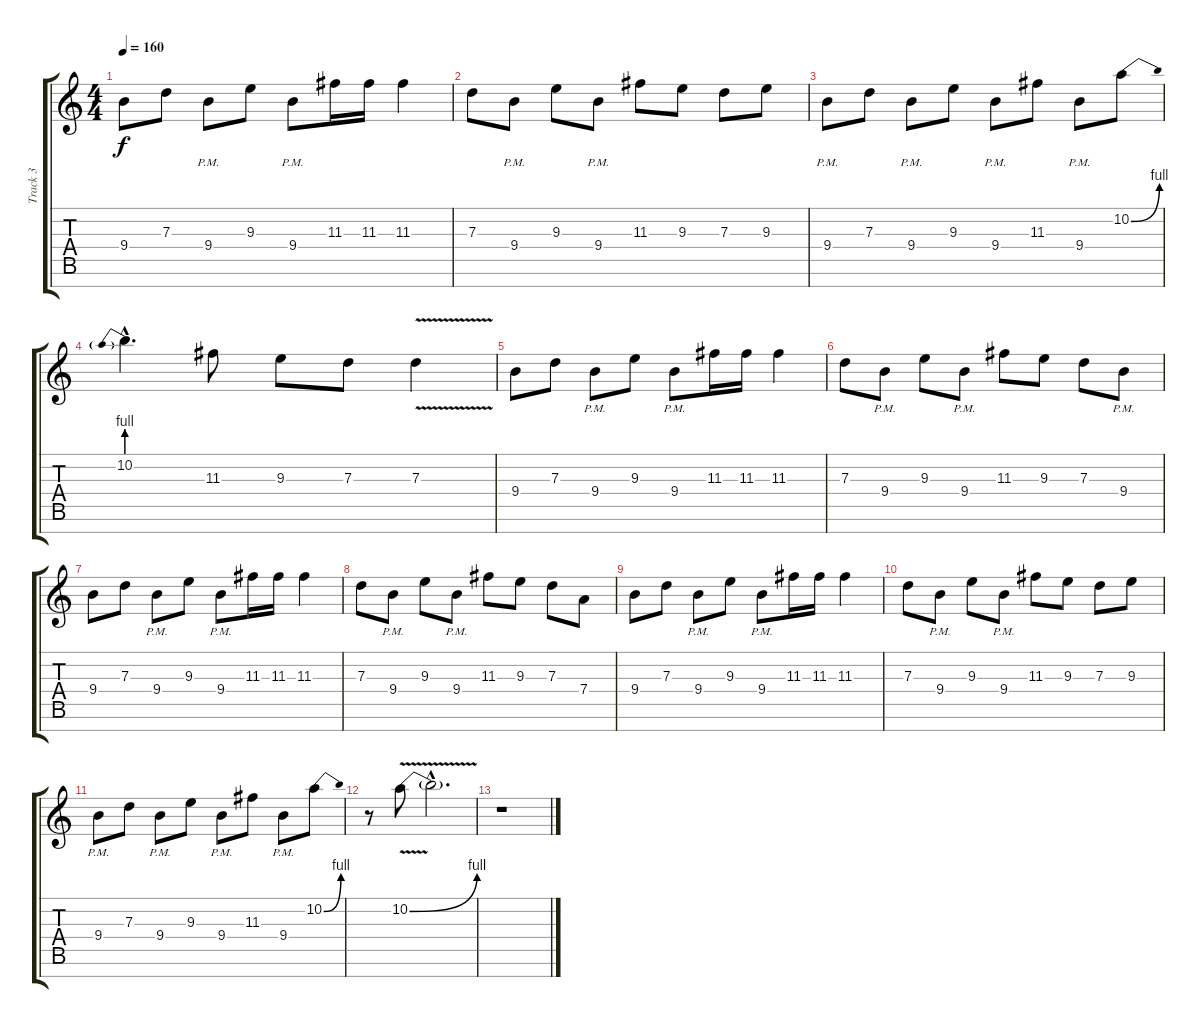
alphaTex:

\track ("Track 3" "Track 3") {instrument distortionguitar}
\staff {score tabs}
\tuning (E4 B3 G3 D3 A2 E2 B1) {hide}
\ts (4 4)
\tempo 160
\clef g2
\ks c
9.4.8{dy f} 7.3.8 9.4{pm}.8 9.3.8 9.4{pm}.8 11.3.16 11.3.16 11.3.4 |
7.3.8 9.4{pm}.8 9.3.8 9.4{pm}.8 11.3.8 9.3.8 7.3.8 9.3.8 |
9.4{pm}.8 7.3.8 9.4{pm}.8 9.3.8 9.4{pm}.8 11.3.8 9.4{pm}.8 10.2{be (bend 0 0 60 4)}.8 |
10.2{be (prebend 0 4 60 4) hac}.4{d} 11.3.8 9.3.8 7.3.8 7.3{v}.4 |
9.4.8 7.3.8 9.4{pm}.8 9.3.8 9.4{pm}.8 11.3.16 11.3.16 11.3.4 |
7.3.8 9.4{pm}.8 9.3.8 9.4{pm}.8 11.3.8 9.3.8 7.3.8 9.4{pm}.8 |
9.4.8 7.3.8 9.4{pm}.8 9.3.8 9.4{pm}.8 11.3.16 11.3.16 11.3.4 |
7.3.8 9.4{pm}.8 9.3.8 9.4{pm}.8 11.3.8 9.3.8 7.3.8 7.4.8 |
9.4.8 7.3.8 9.4{pm}.8 9.3.8 9.4{pm}.8 11.3.16 11.3.16 11.3.4 |
7.3.8 9.4{pm}.8 9.3.8 9.4{pm}.8 11.3.8 9.3.8 7.3.8 9.3.8 |
9.4{pm}.8 7.3.8 9.4{pm}.8 9.3.8 9.4{pm}.8 11.3.8 9.4{pm}.8 10.2{be (bend 0 0 60 4)}.8 |
r.8 10.2{be (bend 0 0 60 4) v}.8 10.2{hac t}.2{d} |
r.1
